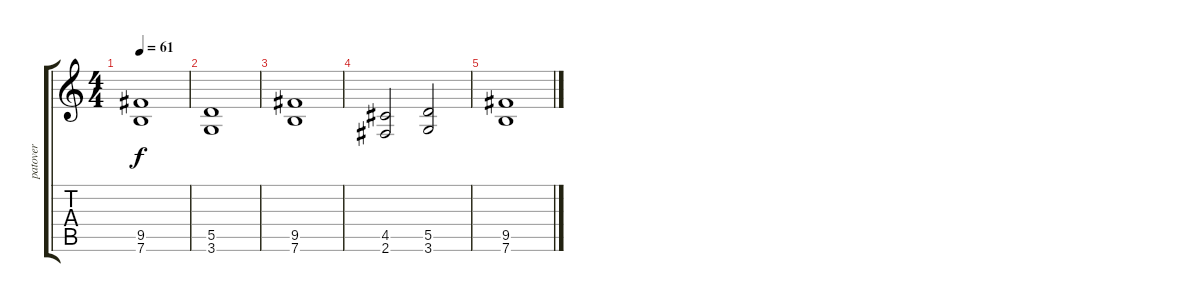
\track ("patover" "patover") {instrument distortionguitar}
\staff {score tabs}
\tuning (E4 B3 G3 D3 A2 E2) {hide}
\ts (4 4)
\tempo 61
\clef g2
\ks c
(9.5 7.6).1{dy f} |
(5.5 3.6).1 |
(9.5 7.6).1 |
(4.5 2.6).2 (5.5 3.6).2 |
(9.5 7.6).1
